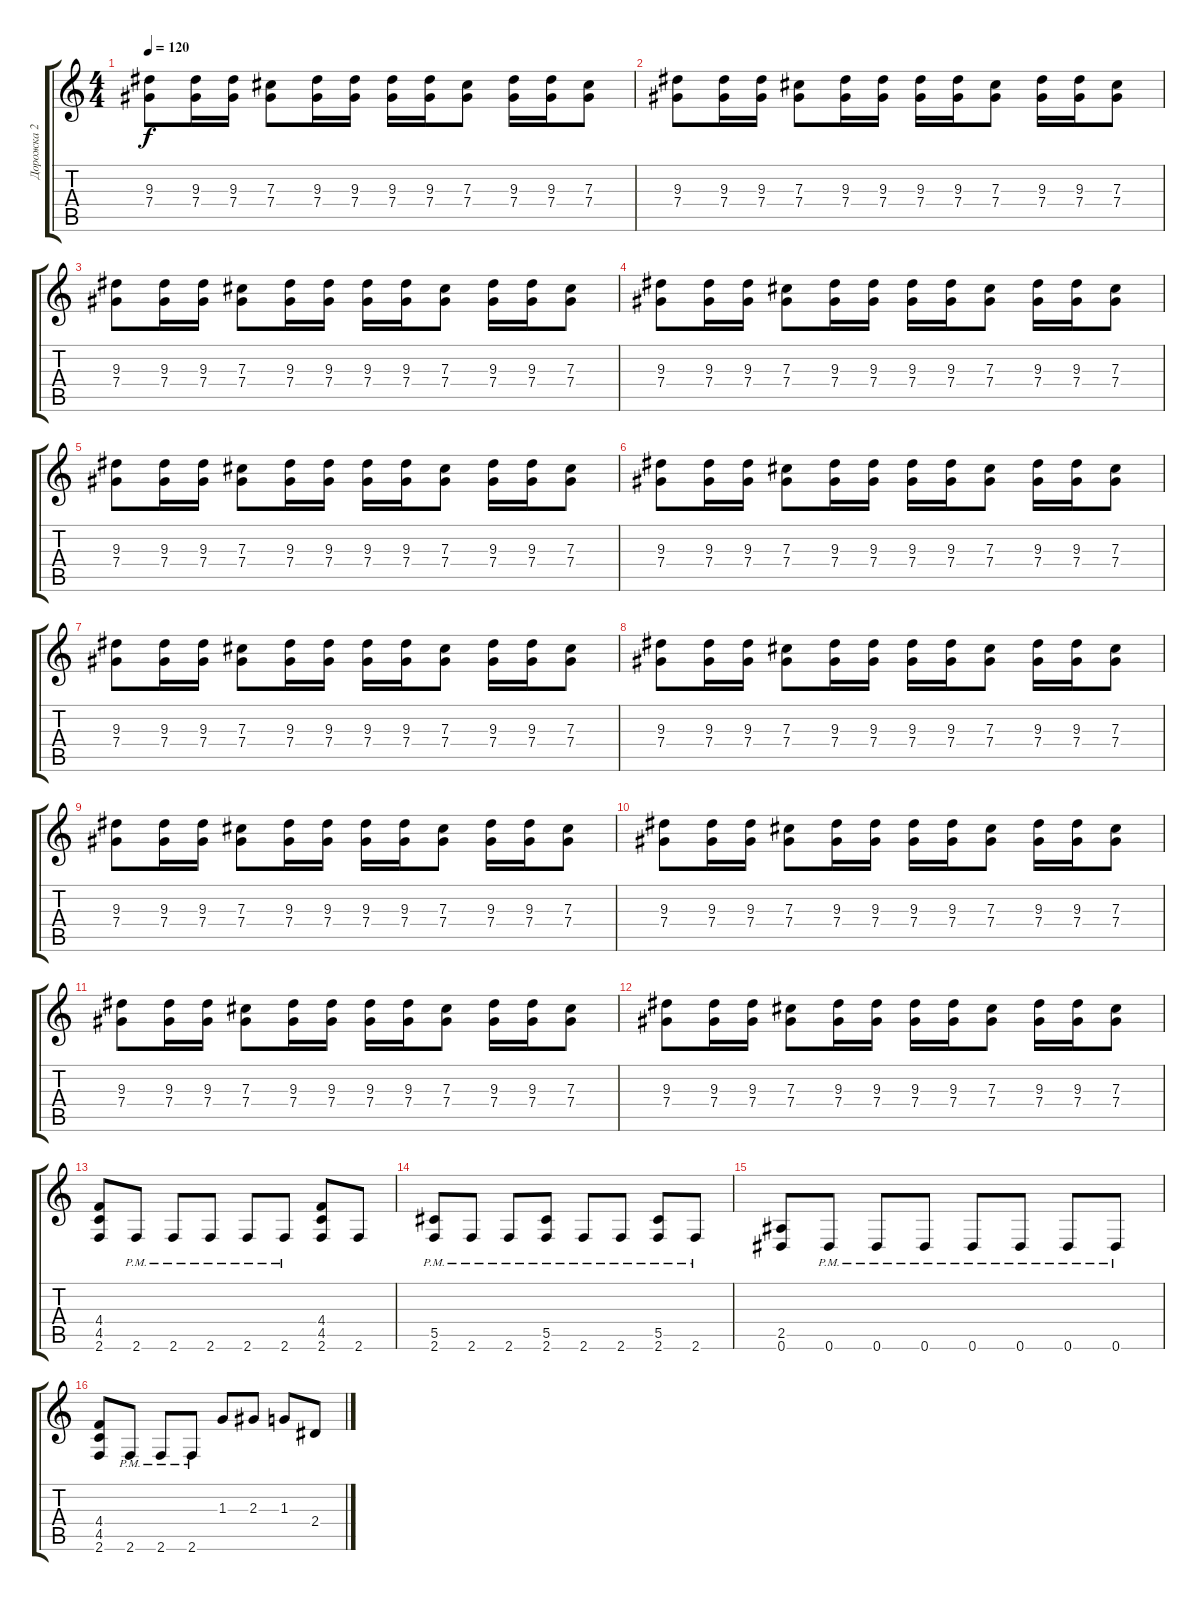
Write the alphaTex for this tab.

\track ("Дорожка 2" "Дорожка 2") {instrument distortionguitar}
\staff {score tabs}
\tuning (Eb4 Bb3 Gb3 Db3 Ab2 Eb2) {hide}
\ts (4 4)
\tempo 120
\clef g2
\ks c
(9.3 7.4).8{dy f} (9.3 7.4).16 (9.3 7.4).16 (7.3 7.4).8 (9.3 7.4).16 (9.3 7.4).16 (9.3 7.4).16 (9.3 7.4).16 (7.3 7.4).8 (9.3 7.4).16 (9.3 7.4).16 (7.3 7.4).8 |
(9.3 7.4).8 (9.3 7.4).16 (9.3 7.4).16 (7.3 7.4).8 (9.3 7.4).16 (9.3 7.4).16 (9.3 7.4).16 (9.3 7.4).16 (7.3 7.4).8 (9.3 7.4).16 (9.3 7.4).16 (7.3 7.4).8 |
(9.3 7.4).8 (9.3 7.4).16 (9.3 7.4).16 (7.3 7.4).8 (9.3 7.4).16 (9.3 7.4).16 (9.3 7.4).16 (9.3 7.4).16 (7.3 7.4).8 (9.3 7.4).16 (9.3 7.4).16 (7.3 7.4).8 |
(9.3 7.4).8 (9.3 7.4).16 (9.3 7.4).16 (7.3 7.4).8 (9.3 7.4).16 (9.3 7.4).16 (9.3 7.4).16 (9.3 7.4).16 (7.3 7.4).8 (9.3 7.4).16 (9.3 7.4).16 (7.3 7.4).8 |
(9.3 7.4).8 (9.3 7.4).16 (9.3 7.4).16 (7.3 7.4).8 (9.3 7.4).16 (9.3 7.4).16 (9.3 7.4).16 (9.3 7.4).16 (7.3 7.4).8 (9.3 7.4).16 (9.3 7.4).16 (7.3 7.4).8 |
(9.3 7.4).8 (9.3 7.4).16 (9.3 7.4).16 (7.3 7.4).8 (9.3 7.4).16 (9.3 7.4).16 (9.3 7.4).16 (9.3 7.4).16 (7.3 7.4).8 (9.3 7.4).16 (9.3 7.4).16 (7.3 7.4).8 |
(9.3 7.4).8 (9.3 7.4).16 (9.3 7.4).16 (7.3 7.4).8 (9.3 7.4).16 (9.3 7.4).16 (9.3 7.4).16 (9.3 7.4).16 (7.3 7.4).8 (9.3 7.4).16 (9.3 7.4).16 (7.3 7.4).8 |
(9.3 7.4).8 (9.3 7.4).16 (9.3 7.4).16 (7.3 7.4).8 (9.3 7.4).16 (9.3 7.4).16 (9.3 7.4).16 (9.3 7.4).16 (7.3 7.4).8 (9.3 7.4).16 (9.3 7.4).16 (7.3 7.4).8 |
(9.3 7.4).8 (9.3 7.4).16 (9.3 7.4).16 (7.3 7.4).8 (9.3 7.4).16 (9.3 7.4).16 (9.3 7.4).16 (9.3 7.4).16 (7.3 7.4).8 (9.3 7.4).16 (9.3 7.4).16 (7.3 7.4).8 |
(9.3 7.4).8 (9.3 7.4).16 (9.3 7.4).16 (7.3 7.4).8 (9.3 7.4).16 (9.3 7.4).16 (9.3 7.4).16 (9.3 7.4).16 (7.3 7.4).8 (9.3 7.4).16 (9.3 7.4).16 (7.3 7.4).8 |
(9.3 7.4).8 (9.3 7.4).16 (9.3 7.4).16 (7.3 7.4).8 (9.3 7.4).16 (9.3 7.4).16 (9.3 7.4).16 (9.3 7.4).16 (7.3 7.4).8 (9.3 7.4).16 (9.3 7.4).16 (7.3 7.4).8 |
(9.3 7.4).8 (9.3 7.4).16 (9.3 7.4).16 (7.3 7.4).8 (9.3 7.4).16 (9.3 7.4).16 (9.3 7.4).16 (9.3 7.4).16 (7.3 7.4).8 (9.3 7.4).16 (9.3 7.4).16 (7.3 7.4).8 |
(4.4 4.5 2.6).8 2.6{pm}.8 2.6{pm}.8 2.6{pm}.8 2.6{pm}.8 2.6{pm}.8 (4.4 4.5 2.6).8 2.6.8 |
(5.5 2.6{pm}).8 2.6{pm}.8 2.6{pm}.8 (5.5 2.6{pm}).8 2.6{pm}.8 2.6{pm}.8 (5.5 2.6{pm}).8 2.6{pm}.8 |
(2.5 0.6).8 0.6{pm}.8 0.6{pm}.8 0.6{pm}.8 0.6{pm}.8 0.6{pm}.8 0.6{pm}.8 0.6{pm}.8 |
(4.4 4.5 2.6).8 2.6{pm}.8 2.6{pm}.8 2.6{pm}.8 1.3.8 2.3.8 1.3.8 2.4.8
